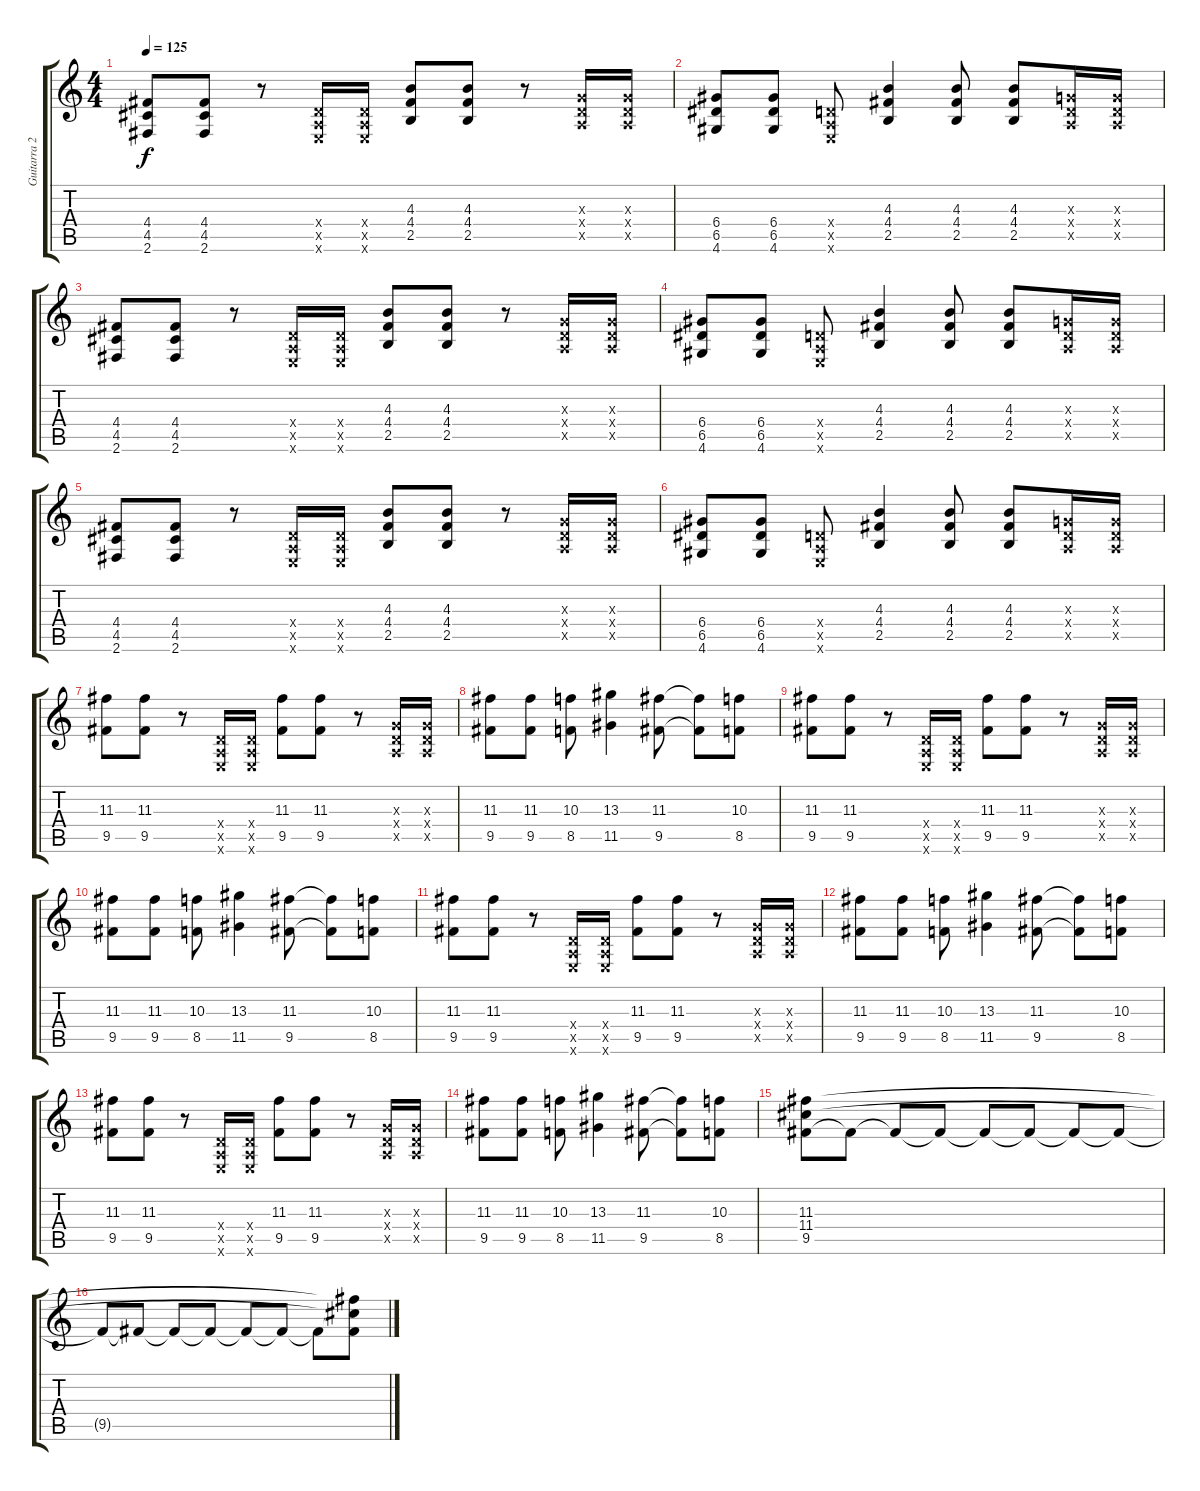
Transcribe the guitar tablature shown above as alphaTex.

\track ("Guitarra 2" "Guitarra 2") {instrument distortionguitar}
\staff {score tabs}
\tuning (E4 B3 G3 D3 A2 E2) {hide}
\ts (4 4)
\tempo 125
\clef g2
\ks c
(4.4 4.5 2.6).8{dy f} (4.4 4.5 2.6).8 r.8 (0.4{x} 0.5{x} 0.6{x}).16 (0.4{x} 0.5{x} 0.6{x}).16 (4.3 4.4 2.5).8 (4.3 4.4 2.5).8 r.8 (0.3{x} 0.4{x} 0.5{x}).16 (0.3{x} 0.4{x} 0.5{x}).16 |
(6.4 6.5 4.6).8 (6.4 6.5 4.6).8 (0.4{x} 0.5{x} 0.6{x}).8 (4.3 4.4 2.5).4 (4.3 4.4 2.5).8 (4.3 4.4 2.5).8 (0.3{x} 0.4{x} 0.5{x}).16 (0.3{x} 0.4{x} 0.5{x}).16 |
(4.4 4.5 2.6).8 (4.4 4.5 2.6).8 r.8 (0.4{x} 0.5{x} 0.6{x}).16 (0.4{x} 0.5{x} 0.6{x}).16 (4.3 4.4 2.5).8 (4.3 4.4 2.5).8 r.8 (0.3{x} 0.4{x} 0.5{x}).16 (0.3{x} 0.4{x} 0.5{x}).16 |
(6.4 6.5 4.6).8 (6.4 6.5 4.6).8 (0.4{x} 0.5{x} 0.6{x}).8 (4.3 4.4 2.5).4 (4.3 4.4 2.5).8 (4.3 4.4 2.5).8 (0.3{x} 0.4{x} 0.5{x}).16 (0.3{x} 0.4{x} 0.5{x}).16 |
(4.4 4.5 2.6).8 (4.4 4.5 2.6).8 r.8 (0.4{x} 0.5{x} 0.6{x}).16 (0.4{x} 0.5{x} 0.6{x}).16 (4.3 4.4 2.5).8 (4.3 4.4 2.5).8 r.8 (0.3{x} 0.4{x} 0.5{x}).16 (0.3{x} 0.4{x} 0.5{x}).16 |
(6.4 6.5 4.6).8 (6.4 6.5 4.6).8 (0.4{x} 0.5{x} 0.6{x}).8 (4.3 4.4 2.5).4 (4.3 4.4 2.5).8 (4.3 4.4 2.5).8 (0.3{x} 0.4{x} 0.5{x}).16 (0.3{x} 0.4{x} 0.5{x}).16 |
(11.3 9.5).8 (11.3 9.5).8 r.8 (0.4{x} 0.5{x} 0.6{x}).16 (0.4{x} 0.5{x} 0.6{x}).16 (11.3 9.5).8 (11.3 9.5).8 r.8 (0.3{x} 0.4{x} 0.5{x}).16 (0.3{x} 0.4{x} 0.5{x}).16 |
(11.3 9.5).8 (11.3 9.5).8 (10.3 8.5).8 (13.3 11.5).4 (11.3 9.5).8 (11.3{t} 9.5{t}).8 (10.3 8.5).8 |
(11.3 9.5).8 (11.3 9.5).8 r.8 (0.4{x} 0.5{x} 0.6{x}).16 (0.4{x} 0.5{x} 0.6{x}).16 (11.3 9.5).8 (11.3 9.5).8 r.8 (0.3{x} 0.4{x} 0.5{x}).16 (0.3{x} 0.4{x} 0.5{x}).16 |
(11.3 9.5).8 (11.3 9.5).8 (10.3 8.5).8 (13.3 11.5).4 (11.3 9.5).8 (11.3{t} 9.5{t}).8 (10.3 8.5).8 |
(11.3 9.5).8 (11.3 9.5).8 r.8 (0.4{x} 0.5{x} 0.6{x}).16 (0.4{x} 0.5{x} 0.6{x}).16 (11.3 9.5).8 (11.3 9.5).8 r.8 (0.3{x} 0.4{x} 0.5{x}).16 (0.3{x} 0.4{x} 0.5{x}).16 |
(11.3 9.5).8 (11.3 9.5).8 (10.3 8.5).8 (13.3 11.5).4 (11.3 9.5).8 (11.3{t} 9.5{t}).8 (10.3 8.5).8 |
(11.3 9.5).8 (11.3 9.5).8 r.8 (0.4{x} 0.5{x} 0.6{x}).16 (0.4{x} 0.5{x} 0.6{x}).16 (11.3 9.5).8 (11.3 9.5).8 r.8 (0.3{x} 0.4{x} 0.5{x}).16 (0.3{x} 0.4{x} 0.5{x}).16 |
(11.3 9.5).8 (11.3 9.5).8 (10.3 8.5).8 (13.3 11.5).4 (11.3 9.5).8 (11.3{t} 9.5{t}).8 (10.3 8.5).8 |
(11.3 11.4 9.5).8{volume 16} 9.5{t}.8{volume 15} 9.5{t}.8{volume 13} 9.5{t}.8{volume 12} 9.5{t}.8{volume 11} 9.5{t}.8{volume 10} 9.5{t}.8{volume 9} 9.5{t}.8{volume 8} |
9.5{t}.8{volume 7} 9.5{t}.8{volume 6} 9.5{t}.8{volume 5} 9.5{t}.8{volume 4} 9.5{t}.8{volume 3} 9.5{t}.8{volume 2} 9.5{t}.8{volume 1} (11.3{t} 11.4{t} 9.5{t}).8{volume 0}
